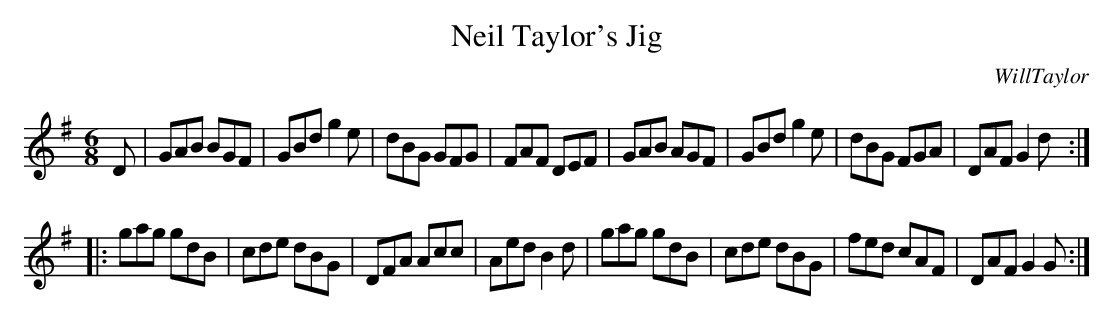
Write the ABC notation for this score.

X:1
T:Neil Taylor's Jig
M:6/8
L:1/8
C:WillTaylor
K:G
D|GAB BGF|GBd g2e|dBG GFG|FAF DEF|GAB AGF|GBd g2e|dBG FGA|DAFG2d:|
|:gag gdB|cde dBG|DFA Acc|Aed B2d|gag gdB|cde dBG|fed cAF|DAFG2G:|
